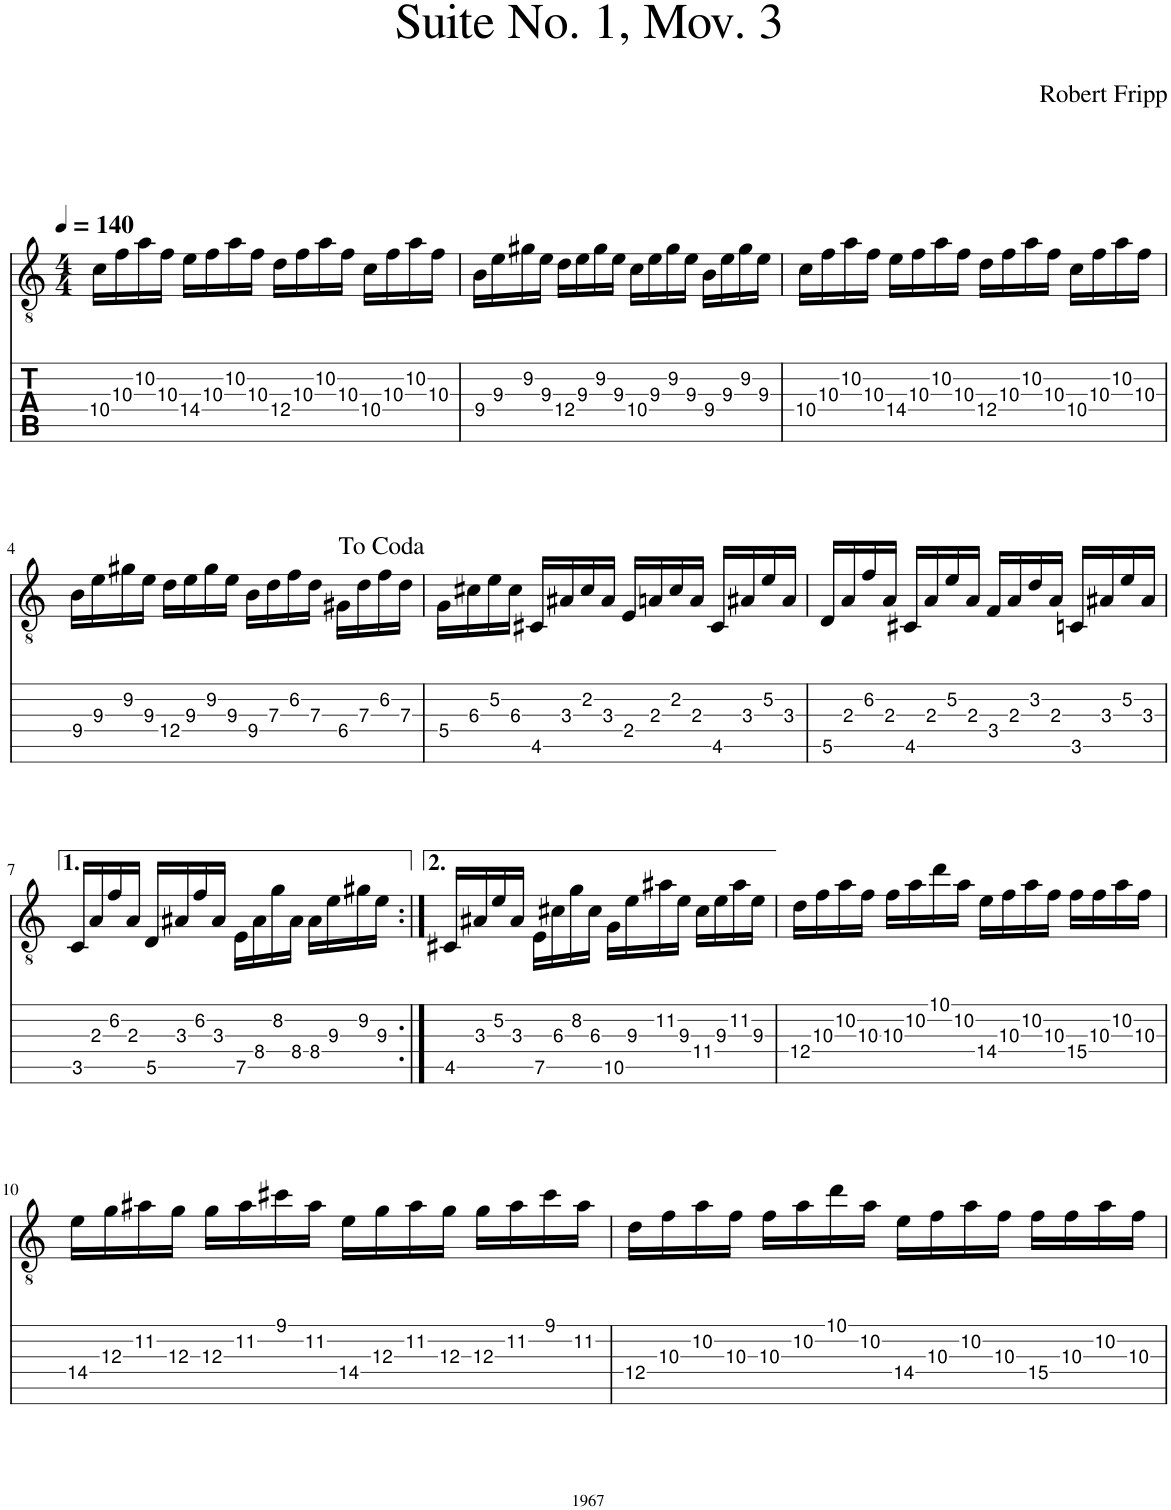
**kern	**kern
*part1	*part1
*staff2	*staff1
*I"Electric Guitar	*
*I'El. Guit.	*
*stria6	*
*	*clefGv2
*k[]	*k[]
*M4/4	*M4/4
*MM140	*MM140
=1	=1
16cLL	16c\LL
16fJ	16f\
16aL	16a\
16fJJ	16f\JJ
16eLL	16e\LL
16fJ	16f\
16aL	16a\
16fJJ	16f\JJ
16dLL	16d\LL
16fJ	16f\
16aL	16a\
16fJJ	16f\JJ
16cLL	16c\LL
16fJ	16f\
16aL	16a\
16fJJ	16f\JJ
=2	=2
16BLL	16B\LL
16eJ	16e\
16g#XL	16g#X\
16eJJ	16e\JJ
16dLL	16d\LL
16eJ	16e\
16g#L	16g#\
16eJJ	16e\JJ
16cLL	16c\LL
16eJ	16e\
16g#L	16g#\
16eJJ	16e\JJ
16BLL	16B\LL
16eJ	16e\
16g#L	16g#\
16eJJ	16e\JJ
=3	=3
16cLL	16c\LL
16fJ	16f\
16aL	16a\
16fJJ	16f\JJ
16eLL	16e\LL
16fJ	16f\
16aL	16a\
16fJJ	16f\JJ
16dLL	16d\LL
16fJ	16f\
16aL	16a\
16fJJ	16f\JJ
16cLL	16c\LL
16fJ	16f\
16aL	16a\
16fJJ	16f\JJ
!!LO:LB:g=z
=4	=4
16BLL	16B\LL
16eJ	16e\
16g#XL	16g#X\
16eJJ	16e\JJ
16dLL	16d\LL
16eJ	16e\
16g#L	16g#\
16eJJ	16e\JJ
16BLL	16B\LL
16dJ	16d\
16fL	16f\
16dJJ	16d\JJ
16G#XLL	16G#X\LL
16dJ	16d\
16fL	16f\
16dJJ	16d\JJ
=5	=5
16GLL	16G\LL
16c#XJ	16c#X\
16eL	16e\
16c#JJ	16c#\JJ
16C#XLL	16C#X/LL
16A#J	16A#X/
16c#L	16c#/
16A#JJ	16A#/JJ
16ELL	16E/LL
16AJ	16An/
16c#L	16c#/
16AJJ	16A/JJ
16C#LL	16C#/LL
16A#J	16A#X/
16eL	16e/
16A#JJ	16A#/JJ
=6	=6
16DLL	16D/LL
16AJ	16A/
16fL	16f/
16AJJ	16A/JJ
16C#XLL	16C#X/LL
16AJ	16A/
16eL	16e/
16AJJ	16A/JJ
16FLL	16F/LL
16AJ	16A/
16dL	16d/
16AJJ	16A/JJ
16CnLL	16Cn/LL
16A#J	16A#X/
16eL	16e/
16A#JJ	16A#/JJ
!!LO:LB:g=z
=7	=7
16CLL	16C/LL
16AJ	16A/
16fL	16f/
16AJJ	16A/JJ
16DLL	16D/LL
16A#J	16A#X/
16fL	16f/
16A#JJ	16A#/JJ
16ELL	16E\LL
16A#J	16A#\
16gL	16g\
16A#JJ	16A#\JJ
16A#LL	16A#\LL
16eJ	16e\
16g#XL	16g#X\
16eJJ	16e\JJ
=8:|!	=8:|!
16C#XLL	16C#X/LL
16A#J	16A#X/
16eL	16e/
16A#JJ	16A#/JJ
16ELL	16E\LL
16c#XJ	16c#X\
16gL	16g\
16c#JJ	16c#\JJ
16GLL	16G\LL
16eJ	16e\
16a#L	16a#X\
16eJJ	16e\JJ
16c#LL	16c#\LL
16eJ	16e\
16a#L	16a#\
16eJJ	16e\JJ
=9	=9
16dLL	16d\LL
16fJ	16f\
16aL	16a\
16fJJ	16f\JJ
16fLL	16f\LL
16aJ	16a\
16ddL	16dd\
16aJJ	16a\JJ
16eLL	16e\LL
16fJ	16f\
16aL	16a\
16fJJ	16f\JJ
16fLL	16f\LL
16fJ	16f\
16aL	16a\
16fJJ	16f\JJ
!!LO:LB:g=z
=10	=10
16eLL	16e\LL
16gJ	16g\
16a#L	16a#X\
16gJJ	16g\JJ
16gLL	16g\LL
16a#J	16a#\
16cc#XL	16cc#X\
16a#JJ	16a#\JJ
16eLL	16e\LL
16gJ	16g\
16a#L	16a#\
16gJJ	16g\JJ
16gLL	16g\LL
16a#J	16a#\
16cc#L	16cc#\
16a#JJ	16a#\JJ
=11	=11
16dLL	16d\LL
16fJ	16f\
16aL	16a\
16fJJ	16f\JJ
16fLL	16f\LL
16aJ	16a\
16ddL	16dd\
16aJJ	16a\JJ
16eLL	16e\LL
16fJ	16f\
16aL	16a\
16fJJ	16f\JJ
16fLL	16f\LL
16fJ	16f\
16aL	16a\
16fJJ	16f\JJ
=	=
*-	*-
